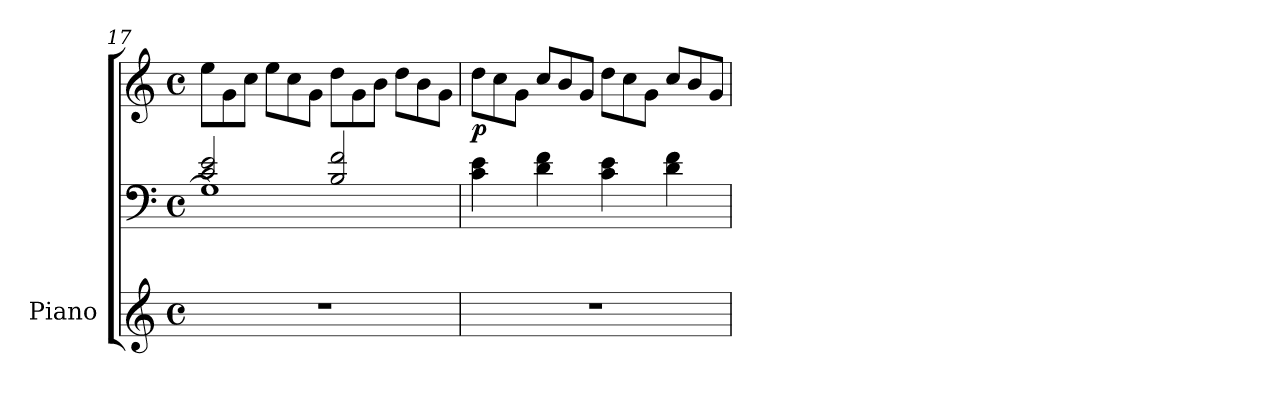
**kern	**kern	**kern	**dynam
*part1	*part1	*part1	*part1
*staff3	*staff2	*staff1	*staff1/2/3
*I"Piano	*	*	*
*I'Pno	*	*	*
*clefG2	*clefF4	*clefG2	*
*k[]	*k[]	*k[]	*
*M4/4	*M4/4	*M4/4	*
*met(c)	*met(c)	*met(c)	*
=17	=17	=17	=17
*	*^	*	*
*	*	*	*Xtuplet	*
1r	2c/ 2e/	1G]	12ee\L	.
.	.	.	12g\	.
.	.	.	12cc\J	.
.	.	.	12ee\L	.
.	.	.	12cc\	.
.	.	.	12g\J	.
.	2B/ 2f/	.	12dd\L	.
.	.	.	12g\	.
.	.	.	12b\J	.
.	.	.	12dd\L	.
.	.	.	12b\	.
.	.	.	12g\J	.
*	*v	*v	*	*
!!LO:PB:g=z
=18	=18	=18	=18
!	!	!	!LO:DY:b
1r	4c\ 4e\	12dd\L	p
.	.	12cc\	.
.	.	12g\J	.
.	4d\ 4f\	12cc/L	.
.	.	12b/	.
.	.	12g/J	.
.	4c\ 4e\	12dd\L	.
.	.	12cc\	.
.	.	12g\J	.
.	4d\ 4f\	12cc/L	.
.	.	12b/	.
.	.	12g/J	.
=	=	=	=
*-	*-	*-	*-
